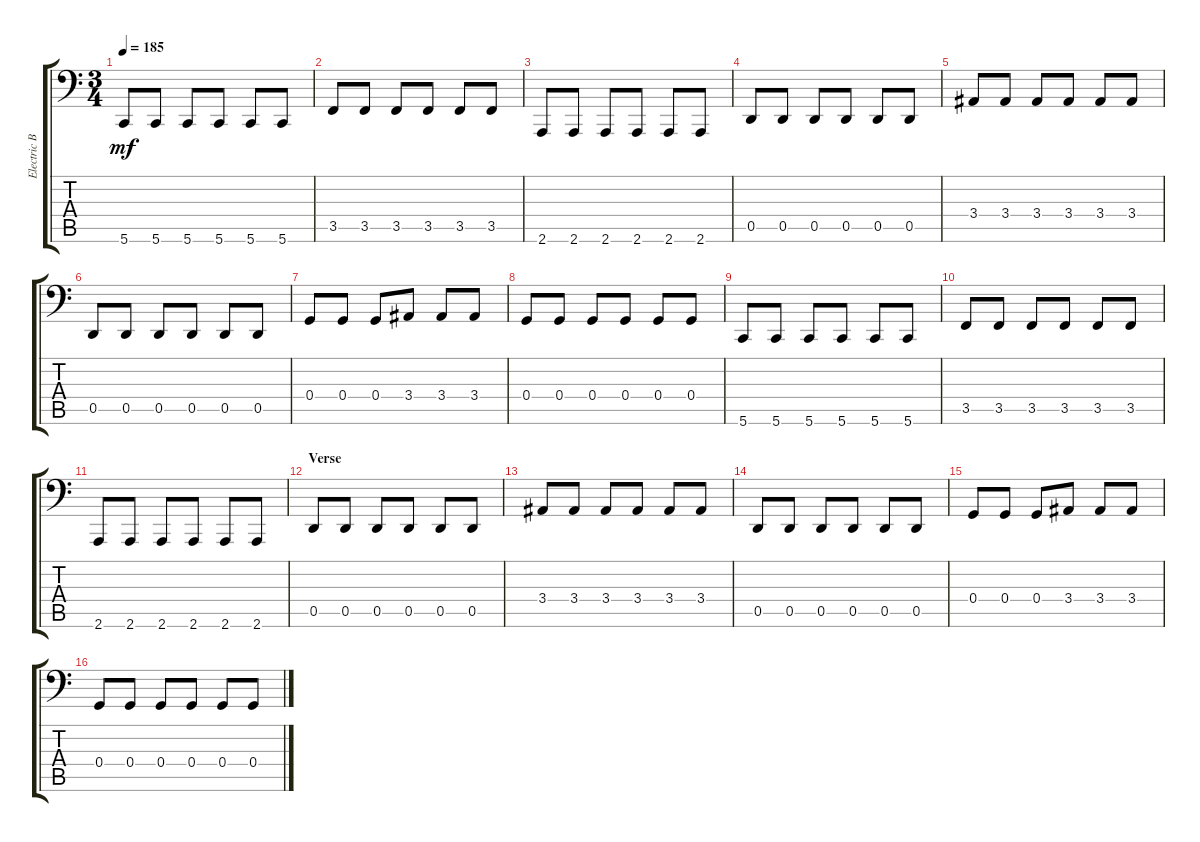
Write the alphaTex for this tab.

\track ("Electric Bass" "Electric B") {instrument electricbassfinger}
\staff {score tabs}
\tuning (Bb2 F2 C2 G1 D1 G0) {hide}
\ts (3 4)
\tempo 185
\clef f4
\ks c
5.6.8{dy mf} 5.6.8 5.6.8 5.6.8 5.6.8 5.6.8 |
3.5.8 3.5.8 3.5.8 3.5.8 3.5.8 3.5.8 |
2.6.8 2.6.8 2.6.8 2.6.8 2.6.8 2.6.8 |
0.5.8 0.5.8 0.5.8 0.5.8 0.5.8 0.5.8 |
3.4.8 3.4.8 3.4.8 3.4.8 3.4.8 3.4.8 |
0.5.8 0.5.8 0.5.8 0.5.8 0.5.8 0.5.8 |
0.4.8 0.4.8 0.4.8 3.4.8 3.4.8 3.4.8 |
0.4.8 0.4.8 0.4.8 0.4.8 0.4.8 0.4.8 |
5.6.8 5.6.8 5.6.8 5.6.8 5.6.8 5.6.8 |
3.5.8 3.5.8 3.5.8 3.5.8 3.5.8 3.5.8 |
2.6.8 2.6.8 2.6.8 2.6.8 2.6.8 2.6.8 |
\section ("" "Verse")
0.5.8 0.5.8 0.5.8 0.5.8 0.5.8 0.5.8 |
3.4.8 3.4.8 3.4.8 3.4.8 3.4.8 3.4.8 |
0.5.8 0.5.8 0.5.8 0.5.8 0.5.8 0.5.8 |
0.4.8 0.4.8 0.4.8 3.4.8 3.4.8 3.4.8 |
0.4.8 0.4.8 0.4.8 0.4.8 0.4.8 0.4.8
